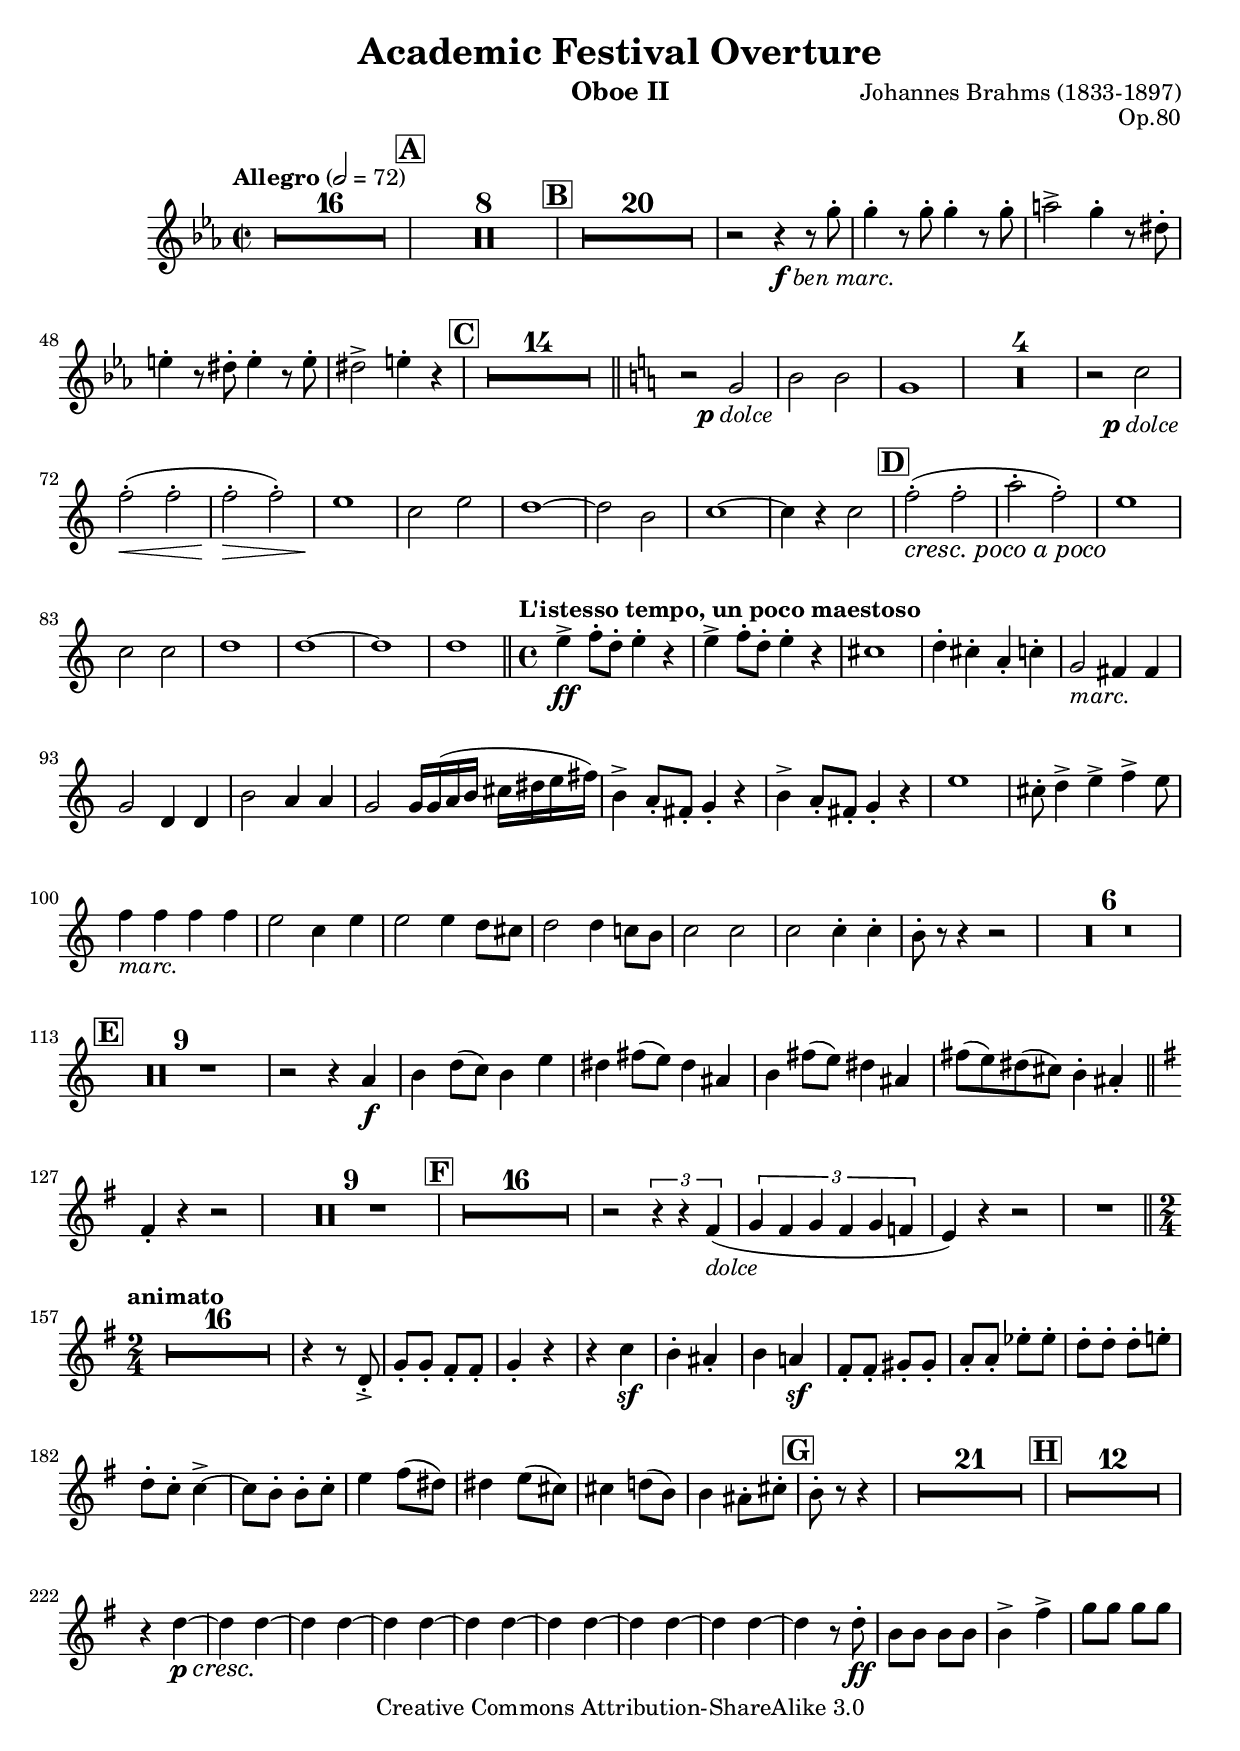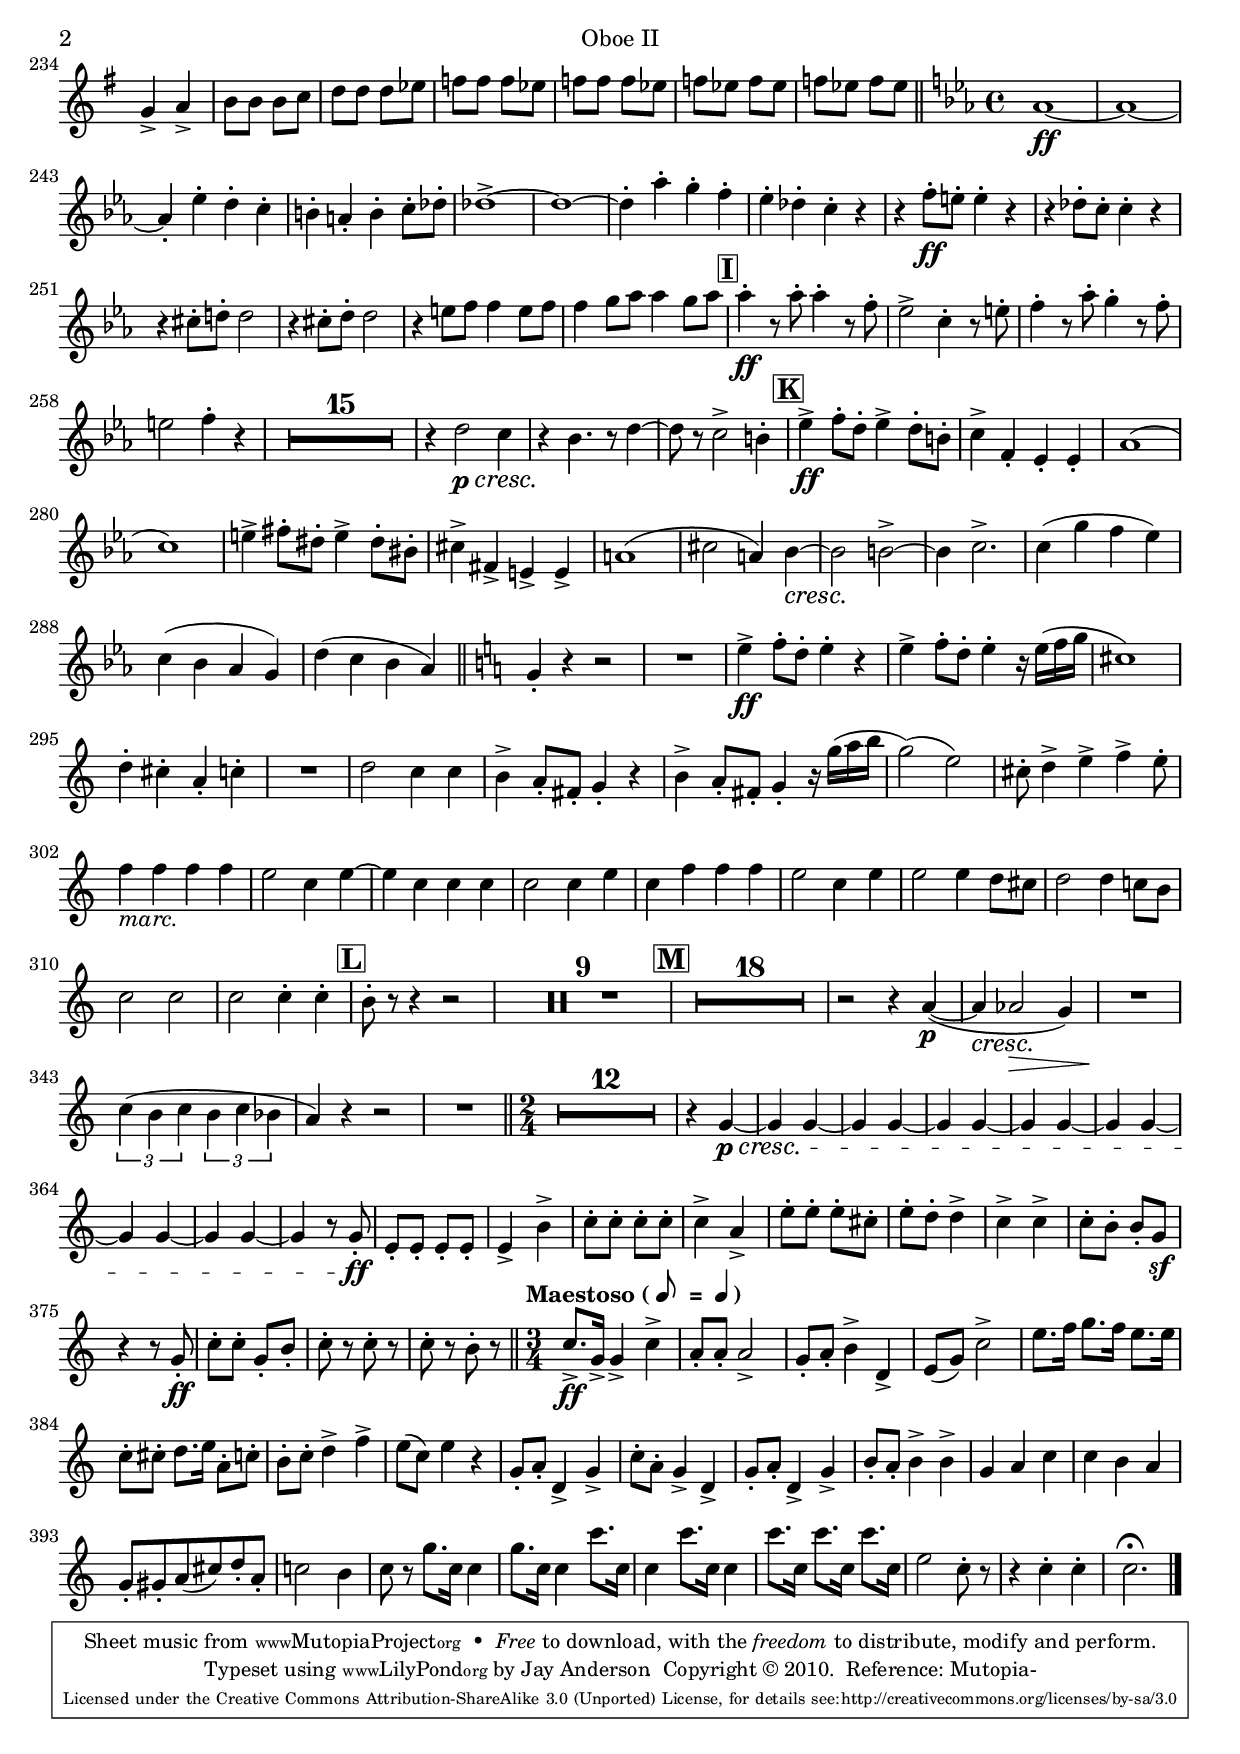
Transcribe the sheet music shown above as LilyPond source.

\version "2.13.15"

\include "oboe2.ily"
\include "defs.ily"

instrument = "Oboe II"

\include "header.ily"

\score
{
  \new Staff
  {
    << \removeWithTag #'score \oboeTwo \outline >>
  }
}
